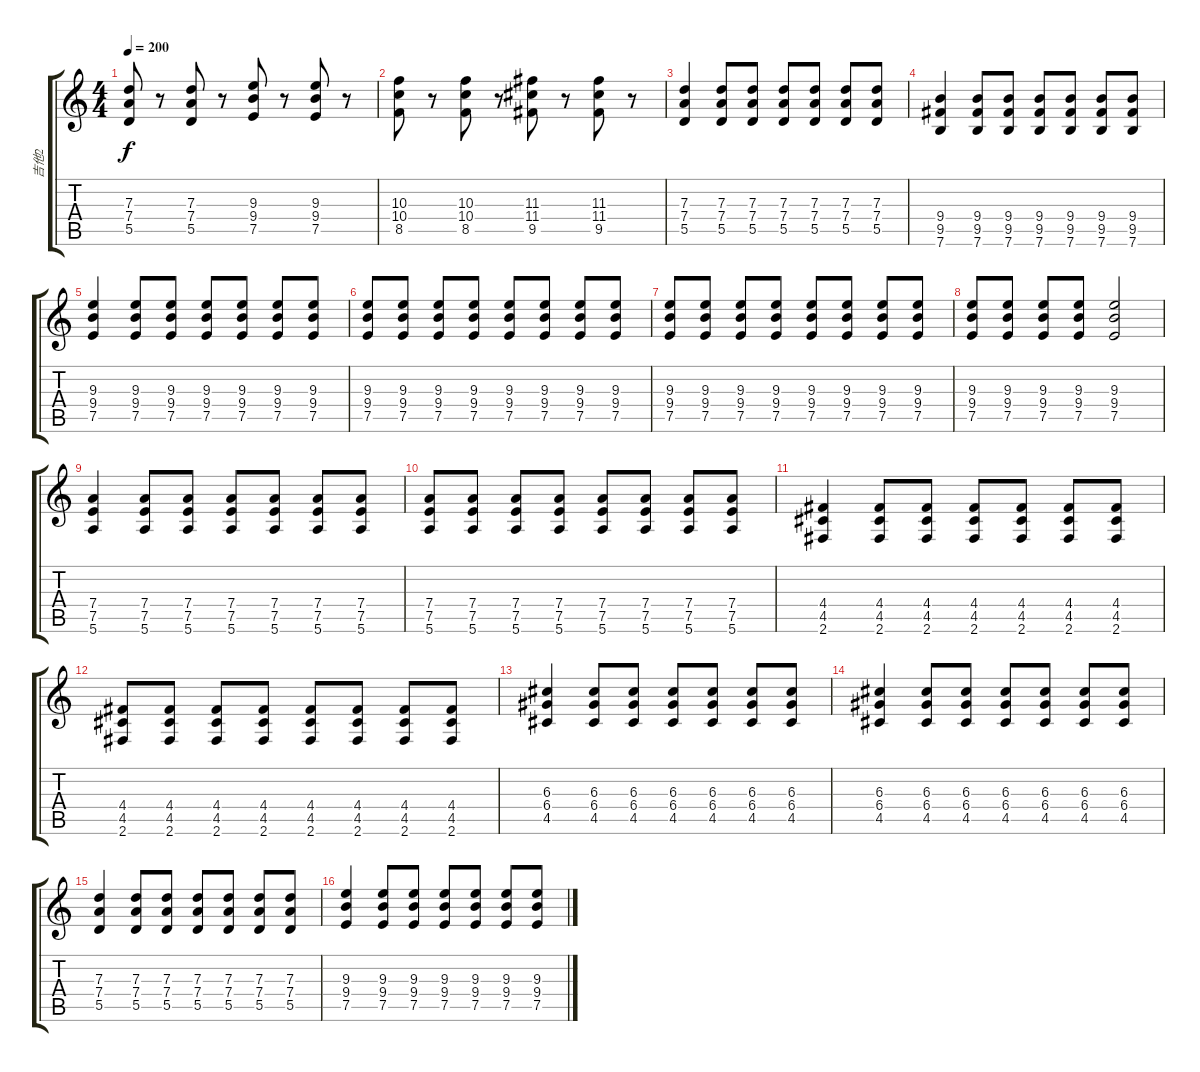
\track ("吉他2" "吉他2") {instrument overdrivenguitar}
\staff {score tabs}
\tuning (E4 B3 G3 D3 A2 E2) {hide}
\ts (4 4)
\tempo 200
\clef g2
\ks c
(7.3 7.4 5.5).8{dy f} r.8 (7.3 7.4 5.5).8 r.8 (9.3 9.4 7.5).8 r.8 (9.3 9.4 7.5).8 r.8 |
(10.3 10.4 8.5).8 r.8 (10.3 10.4 8.5).8 r.8 (11.3 11.4 9.5).8 r.8 (11.3 11.4 9.5).8 r.8 |
(7.3 7.4 5.5).4 (7.3 7.4 5.5).8 (7.3 7.4 5.5).8 (7.3 7.4 5.5).8 (7.3 7.4 5.5).8 (7.3 7.4 5.5).8 (7.3 7.4 5.5).8 |
(9.4 9.5 7.6).4 (9.4 9.5 7.6).8 (9.4 9.5 7.6).8 (9.4 9.5 7.6).8 (9.4 9.5 7.6).8 (9.4 9.5 7.6).8 (9.4 9.5 7.6).8 |
(9.3 9.4 7.5).4 (9.3 9.4 7.5).8 (9.3 9.4 7.5).8 (9.3 9.4 7.5).8 (9.3 9.4 7.5).8 (9.3 9.4 7.5).8 (9.3 9.4 7.5).8 |
(9.3 9.4 7.5).8 (9.3 9.4 7.5).8 (9.3 9.4 7.5).8 (9.3 9.4 7.5).8 (9.3 9.4 7.5).8 (9.3 9.4 7.5).8 (9.3 9.4 7.5).8 (9.3 9.4 7.5).8 |
(9.3 9.4 7.5).8 (9.3 9.4 7.5).8 (9.3 9.4 7.5).8 (9.3 9.4 7.5).8 (9.3 9.4 7.5).8 (9.3 9.4 7.5).8 (9.3 9.4 7.5).8 (9.3 9.4 7.5).8 |
(9.3 9.4 7.5).8 (9.3 9.4 7.5).8 (9.3 9.4 7.5).8 (9.3 9.4 7.5).8 (9.3 9.4 7.5).2 |
(7.4 7.5 5.6).4 (7.4 7.5 5.6).8 (7.4 7.5 5.6).8 (7.4 7.5 5.6).8 (7.4 7.5 5.6).8 (7.4 7.5 5.6).8 (7.4 7.5 5.6).8 |
(7.4 7.5 5.6).8 (7.4 7.5 5.6).8 (7.4 7.5 5.6).8 (7.4 7.5 5.6).8 (7.4 7.5 5.6).8 (7.4 7.5 5.6).8 (7.4 7.5 5.6).8 (7.4 7.5 5.6).8 |
(4.4 4.5 2.6).4 (4.4 4.5 2.6).8 (4.4 4.5 2.6).8 (4.4 4.5 2.6).8 (4.4 4.5 2.6).8 (4.4 4.5 2.6).8 (4.4 4.5 2.6).8 |
(4.4 4.5 2.6).8 (4.4 4.5 2.6).8 (4.4 4.5 2.6).8 (4.4 4.5 2.6).8 (4.4 4.5 2.6).8 (4.4 4.5 2.6).8 (4.4 4.5 2.6).8 (4.4 4.5 2.6).8 |
(6.3 6.4 4.5).4 (6.3 6.4 4.5).8 (6.3 6.4 4.5).8 (6.3 6.4 4.5).8 (6.3 6.4 4.5).8 (6.3 6.4 4.5).8 (6.3 6.4 4.5).8 |
(6.3 6.4 4.5).4 (6.3 6.4 4.5).8 (6.3 6.4 4.5).8 (6.3 6.4 4.5).8 (6.3 6.4 4.5).8 (6.3 6.4 4.5).8 (6.3 6.4 4.5).8 |
(7.3 7.4 5.5).4 (7.3 7.4 5.5).8 (7.3 7.4 5.5).8 (7.3 7.4 5.5).8 (7.3 7.4 5.5).8 (7.3 7.4 5.5).8 (7.3 7.4 5.5).8 |
(9.3 9.4 7.5).4 (9.3 9.4 7.5).8 (9.3 9.4 7.5).8 (9.3 9.4 7.5).8 (9.3 9.4 7.5).8 (9.3 9.4 7.5).8 (9.3 9.4 7.5).8
